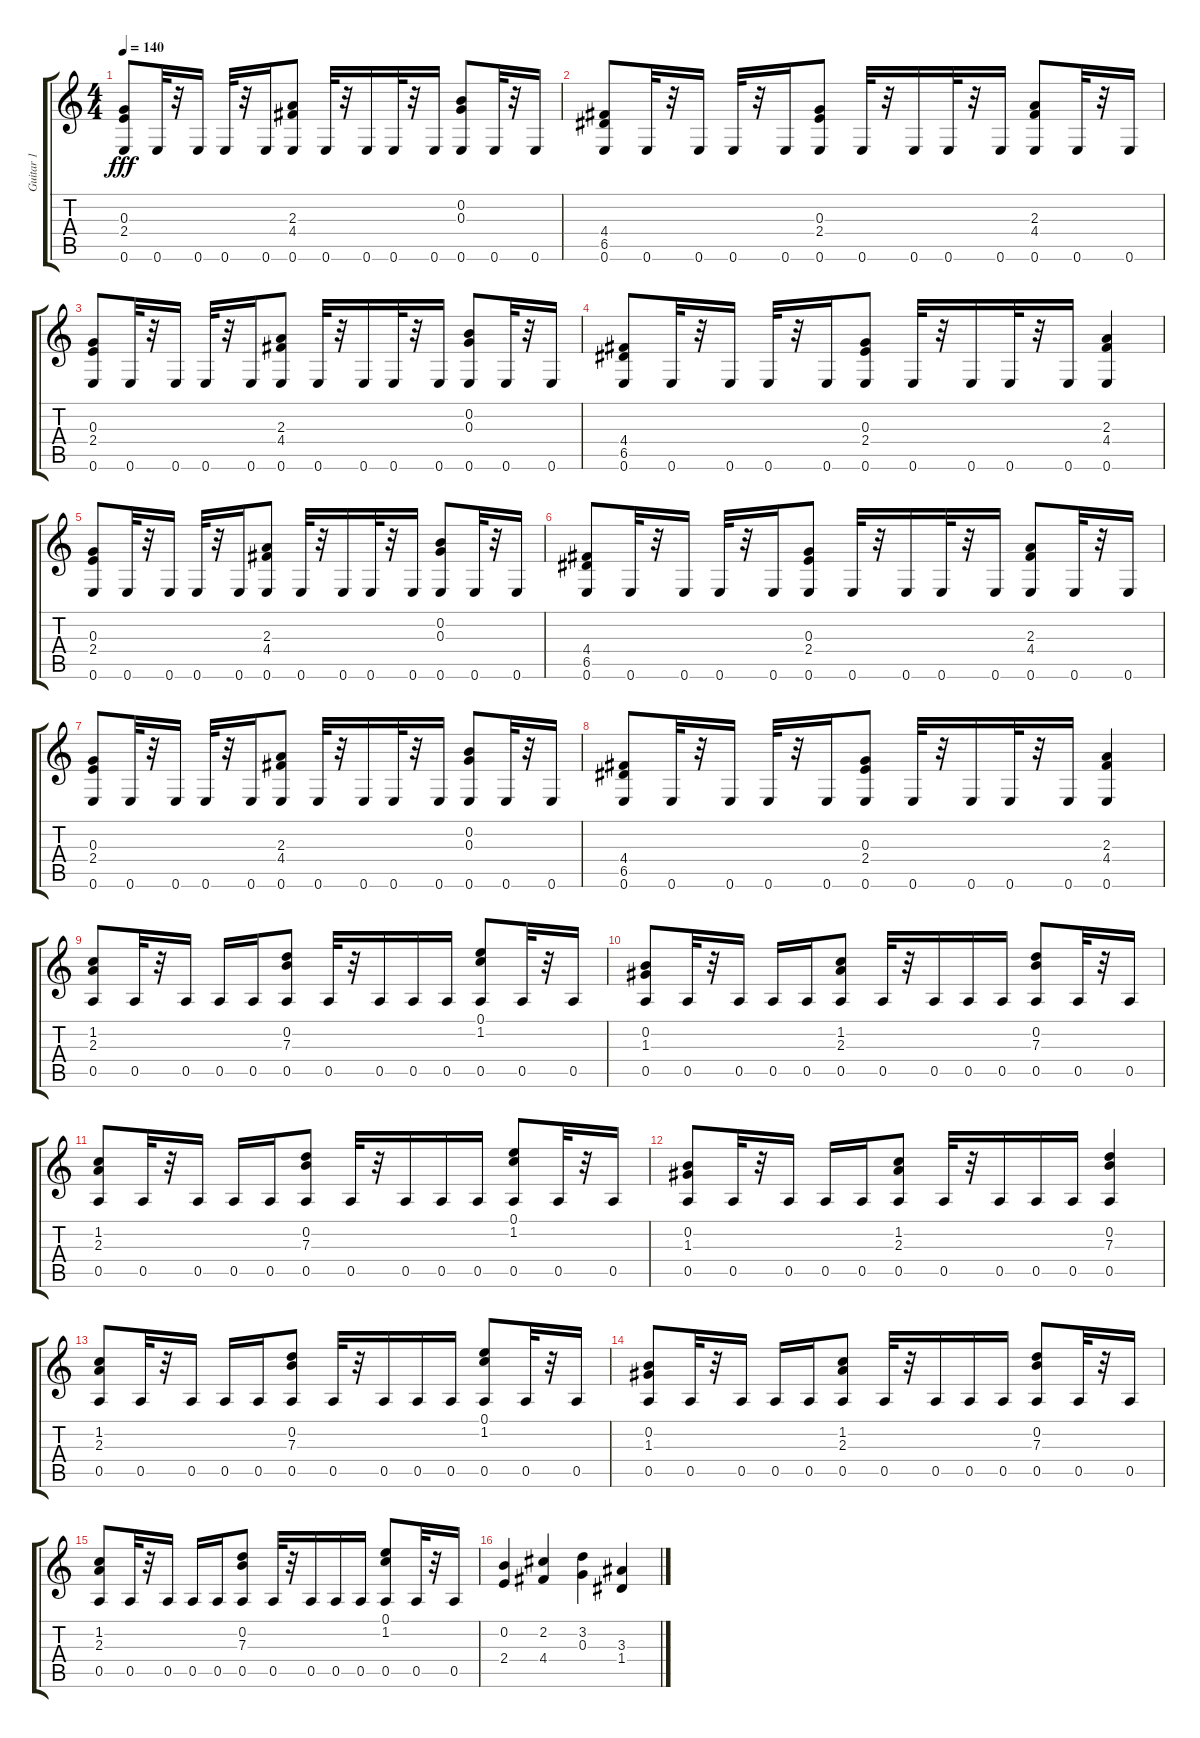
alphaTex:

\track ("Guitar 1" "Guitar 1") {instrument distortionguitar}
\staff {score tabs}
\tuning (E4 B3 G3 D3 A2 E2) {hide}
\ts (4 4)
\tempo 140
\clef g2
\ks c
(0.3 2.4 0.6).8{dy fff} 0.6.32 r.32 0.6.16 0.6.32 r.32 0.6.16 (2.3 4.4 0.6).8 0.6.32 r.32 0.6.16 0.6.32 r.32 0.6.16 (0.2 0.3 0.6).8 0.6.32 r.32 0.6.16 |
(4.4 6.5 0.6).8 0.6.32 r.32 0.6.16 0.6.32 r.32 0.6.16 (0.3 2.4 0.6).8 0.6.32 r.32 0.6.16 0.6.32 r.32 0.6.16 (2.3 4.4 0.6).8 0.6.32 r.32 0.6.16 |
(0.3 2.4 0.6).8 0.6.32 r.32 0.6.16 0.6.32 r.32 0.6.16 (2.3 4.4 0.6).8 0.6.32 r.32 0.6.16 0.6.32 r.32 0.6.16 (0.2 0.3 0.6).8 0.6.32 r.32 0.6.16 |
(4.4 6.5 0.6).8 0.6.32 r.32 0.6.16 0.6.32 r.32 0.6.16 (0.3 2.4 0.6).8 0.6.32 r.32 0.6.16 0.6.32 r.32 0.6.16 (2.3 4.4 0.6).4 |
(0.3 2.4 0.6).8 0.6.32 r.32 0.6.16 0.6.32 r.32 0.6.16 (2.3 4.4 0.6).8 0.6.32 r.32 0.6.16 0.6.32 r.32 0.6.16 (0.2 0.3 0.6).8 0.6.32 r.32 0.6.16 |
(4.4 6.5 0.6).8 0.6.32 r.32 0.6.16 0.6.32 r.32 0.6.16 (0.3 2.4 0.6).8 0.6.32 r.32 0.6.16 0.6.32 r.32 0.6.16 (2.3 4.4 0.6).8 0.6.32 r.32 0.6.16 |
(0.3 2.4 0.6).8 0.6.32 r.32 0.6.16 0.6.32 r.32 0.6.16 (2.3 4.4 0.6).8 0.6.32 r.32 0.6.16 0.6.32 r.32 0.6.16 (0.2 0.3 0.6).8 0.6.32 r.32 0.6.16 |
(4.4 6.5 0.6).8 0.6.32 r.32 0.6.16 0.6.32 r.32 0.6.16 (0.3 2.4 0.6).8 0.6.32 r.32 0.6.16 0.6.32 r.32 0.6.16 (2.3 4.4 0.6).4 |
(1.2 2.3 0.5).8 0.5.32 r.32 0.5.16 0.5.16 0.5.16 (0.2 7.3 0.5).8 0.5.32 r.32 0.5.16 0.5.16 0.5.16 (0.1 1.2 0.5).8 0.5.32 r.32 0.5.16 |
(0.2 1.3 0.5).8 0.5.32 r.32 0.5.16 0.5.16 0.5.16 (1.2 2.3 0.5).8 0.5.32 r.32 0.5.16 0.5.16 0.5.16 (0.2 7.3 0.5).8 0.5.32 r.32 0.5.16 |
(1.2 2.3 0.5).8 0.5.32 r.32 0.5.16 0.5.16 0.5.16 (0.2 7.3 0.5).8 0.5.32 r.32 0.5.16 0.5.16 0.5.16 (0.1 1.2 0.5).8 0.5.32 r.32 0.5.16 |
(0.2 1.3 0.5).8 0.5.32 r.32 0.5.16 0.5.16 0.5.16 (1.2 2.3 0.5).8 0.5.32 r.32 0.5.16 0.5.16 0.5.16 (0.2 7.3 0.5).4 |
(1.2 2.3 0.5).8 0.5.32 r.32 0.5.16 0.5.16 0.5.16 (0.2 7.3 0.5).8 0.5.32 r.32 0.5.16 0.5.16 0.5.16 (0.1 1.2 0.5).8 0.5.32 r.32 0.5.16 |
(0.2 1.3 0.5).8 0.5.32 r.32 0.5.16 0.5.16 0.5.16 (1.2 2.3 0.5).8 0.5.32 r.32 0.5.16 0.5.16 0.5.16 (0.2 7.3 0.5).8 0.5.32 r.32 0.5.16 |
(1.2 2.3 0.5).8 0.5.32 r.32 0.5.16 0.5.16 0.5.16 (0.2 7.3 0.5).8 0.5.32 r.32 0.5.16 0.5.16 0.5.16 (0.1 1.2 0.5).8 0.5.32 r.32 0.5.16 |
(0.2 2.4).4 (2.2 4.4).4 (3.2 0.3).4 (3.3 1.4).4
